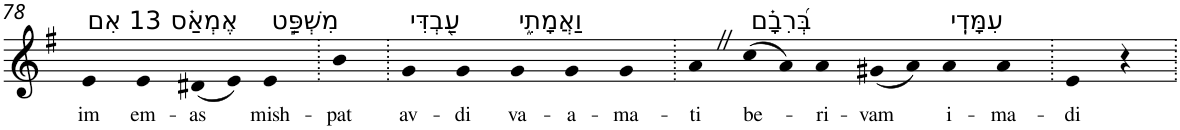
**kern	**text
*part1	*part1
*staff1	*staff1
*I"Piano	*
*I'Pno	*
!!LO:PB:g=z
*clefG2	*
*k[f#]	*
*G:	*
=78	=78
!LO:TX:a:t=13 אִם	!
!	!LO:LY:b
4e	im
!LO:TX:a:t=אֶמְאַ֗ס	!
!	!LO:LY:b
4e	em-
!	!LO:LY:b
(8d#X	-as
8e)	.
!LO:TX:a:t=מִשְׁפַּ֣ט	!
!	!LO:LY:b
4e	mish-
=79.	=79.
!	!LO:LY:b
4b	-pat
=80.	=80.
!LO:TX:a:t=עַ֭בְדִּי	!
!	!LO:LY:b
4g	av-
!	!LO:LY:b
4g	-di
!LO:TX:a:t=וַאֲמָתִ֑י	!
!	!LO:LY:b
4g	va-
!	!LO:LY:b
4g	-a-
!	!LO:LY:b
4g	-ma-
=81.	=81.
!	!LO:LY:b
4aZ	-ti
!LO:TX:a:t=בְּ֝רִבָ֗ם	!
!	!LO:LY:b
(8cc	be-
8a)	.
!	!LO:LY:b
4a	-ri-
!	!LO:LY:b
(8g#X	-vam
8a)	.
!LO:TX:a:t=עִמָּדִֽי	!
!	!LO:LY:b
4a	i-
!	!LO:LY:b
4a	-ma-
=82.	=82.
!	!LO:LY:b
4e	-di
4r	.
=.	=.
*-	*-
